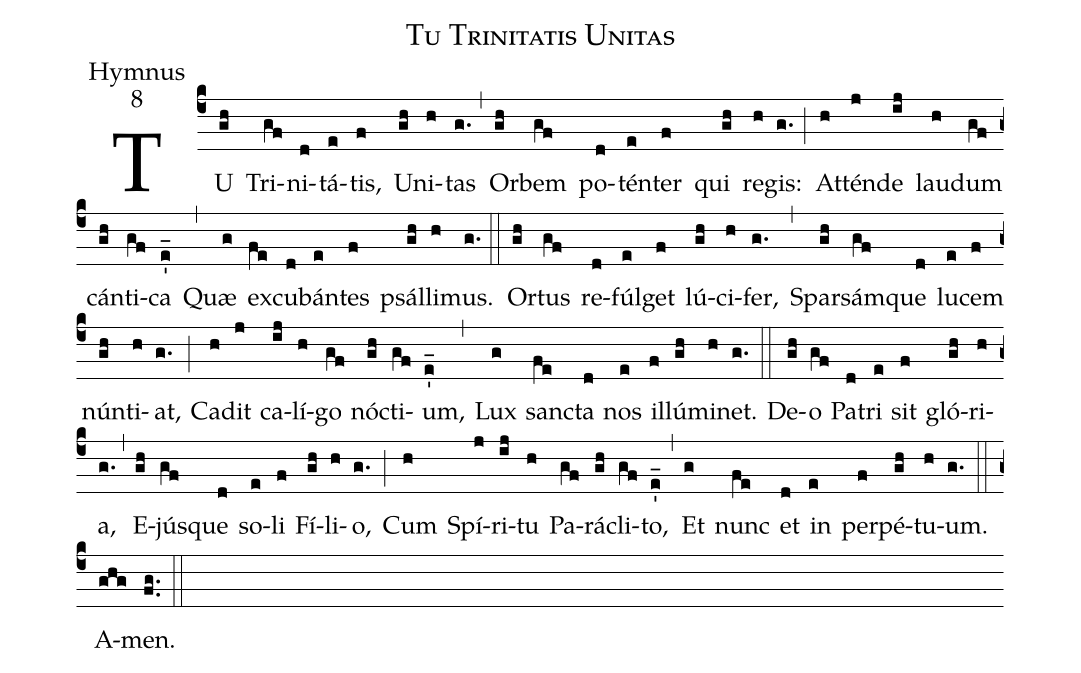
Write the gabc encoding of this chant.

name:Tu Trinitatis Unitas;
office-part:Hymnus;
mode:8;
%%
(c4)

TU(gh) Tri(gf)ni(d)tá(e)tis,(f) U(gh)ni(h)tas(g.) (,)
Or(gh)bem(gf) po(d)tén(e)ter(f) qui(gh) re(h)gis:(g.) (;)
At(h)tén(j)de(ij) lau(h)dum(gf) cán(gh)ti(gf)ca(e'_) (,)
Quæ(g) ex(fe)cu(d)bán(e)tes(f) psál(gh)li(h)mus.(g.) (::)

Or(gh)tus(gf) re(d)fúl(e)get(f) lú(gh)ci(h)fer,(g.) (,) Spar(gh)sám(gf)que(d) lu(e)cem(f) nún(gh)ti(h)at,(g.) (;) Ca(h)dit(j) ca(ij)lí(h)go(gf) nó(gh)cti(gf)um,(e'_) (,) Lux(g) san(fe)cta(d) nos(e) il(f)lú(gh)mi(h)net.(g.) (::) De(gh)o(gf) Pa(d)tri(e) sit(f) gló(gh)ri(h)a,(g.) (,) E(gh)jús(gf)que(d) so(e)li(f) Fí(gh)li(h)o,(g.) (;) Cum(h) Spí(j)ri(ij)tu(h) Pa(gf)rá(gh)cli(gf)to,(e'_) (,) Et(g) nunc(fe) et(d) in(e) per(f)pé(gh)tu(h)um.(g.) (::) A(ghg)men.(fg..) (::)
